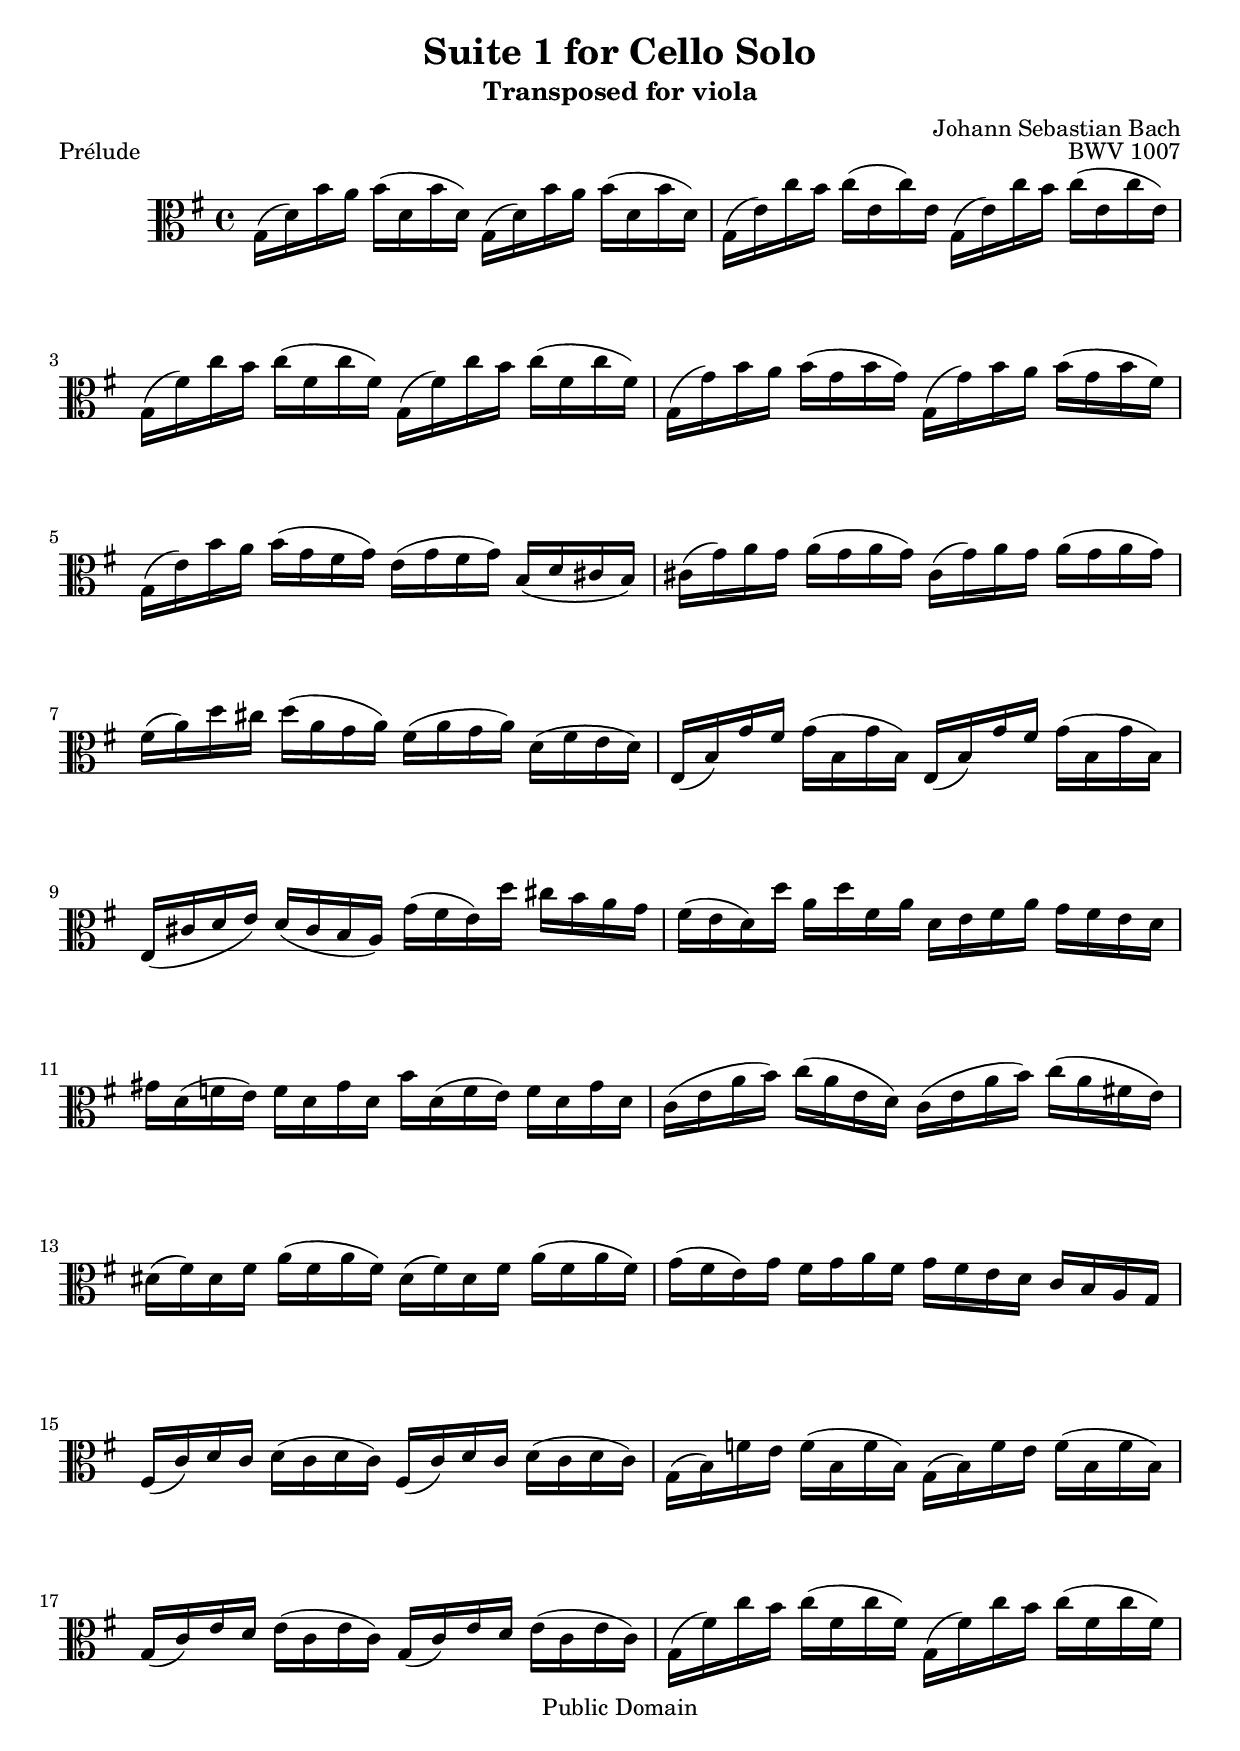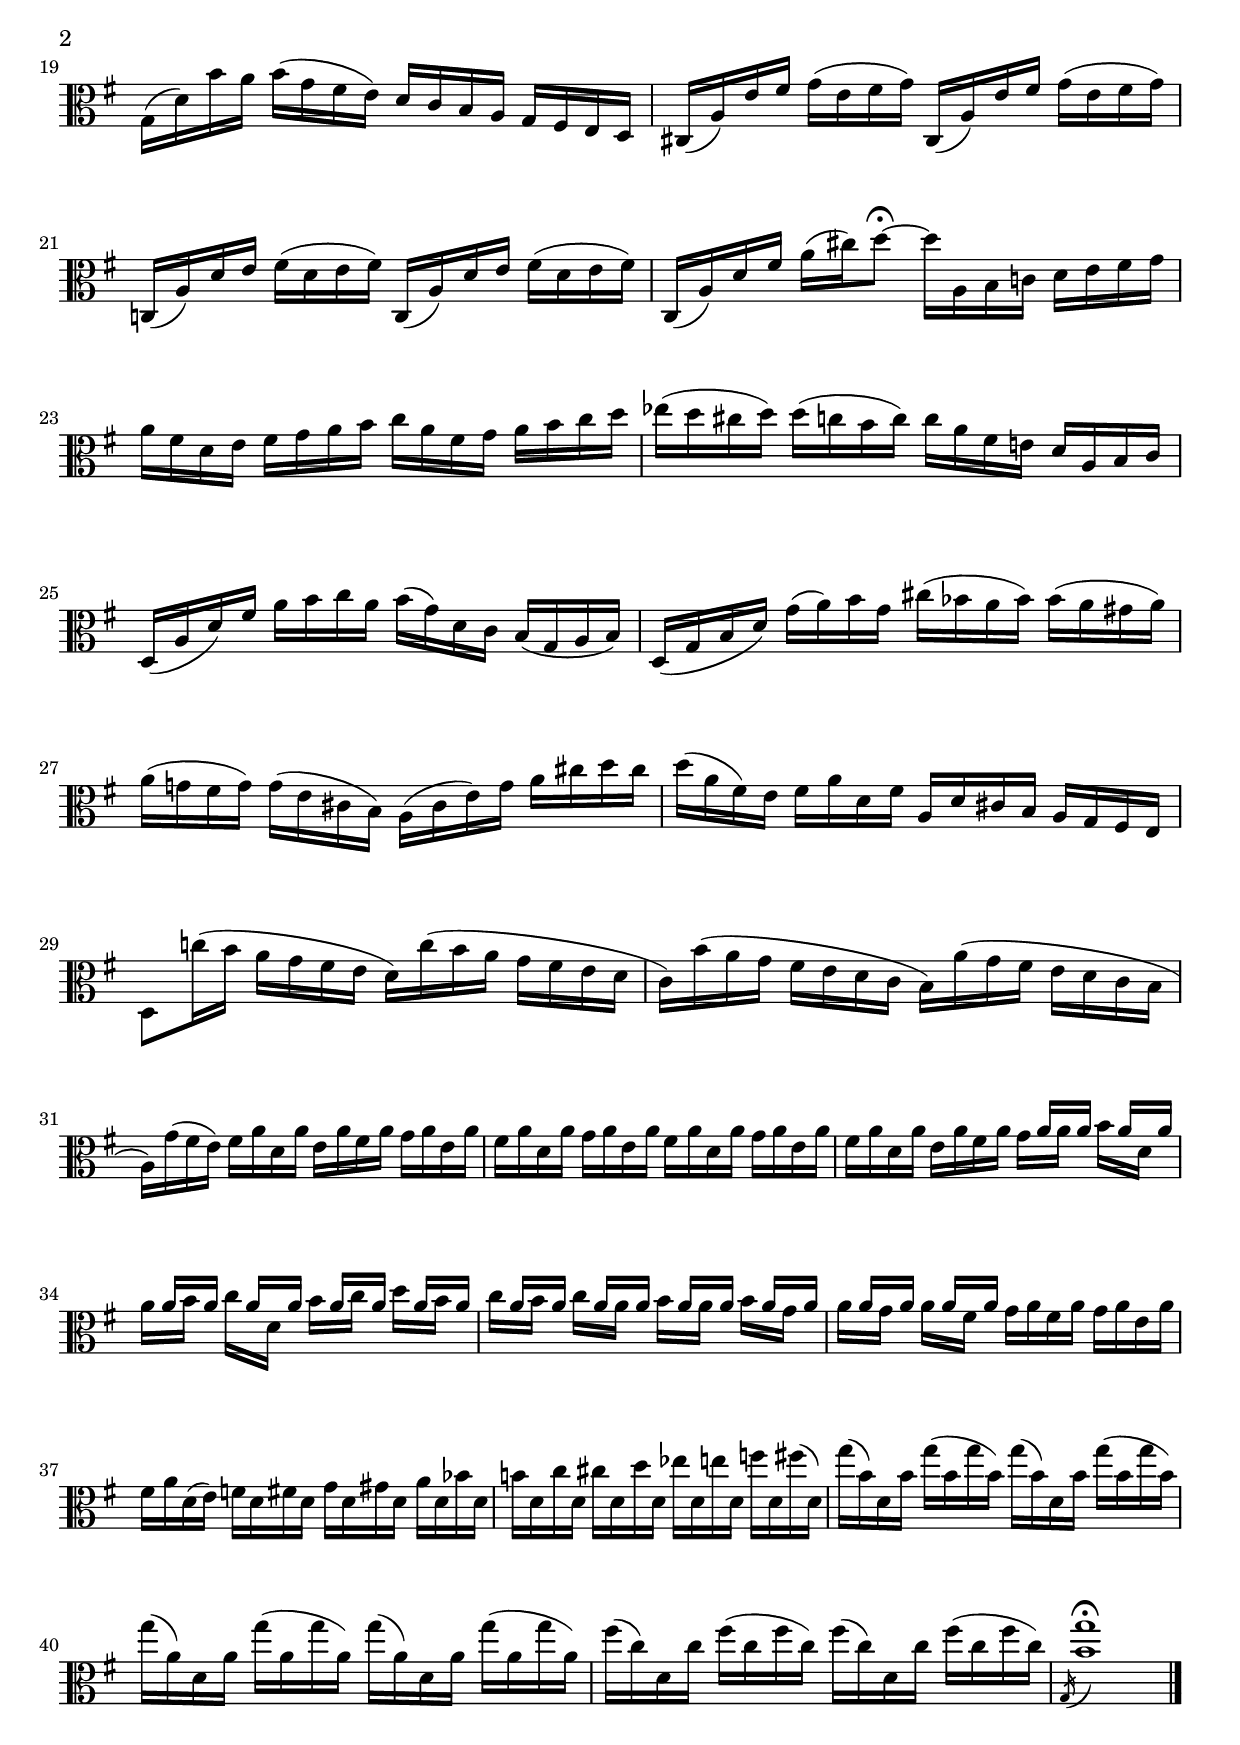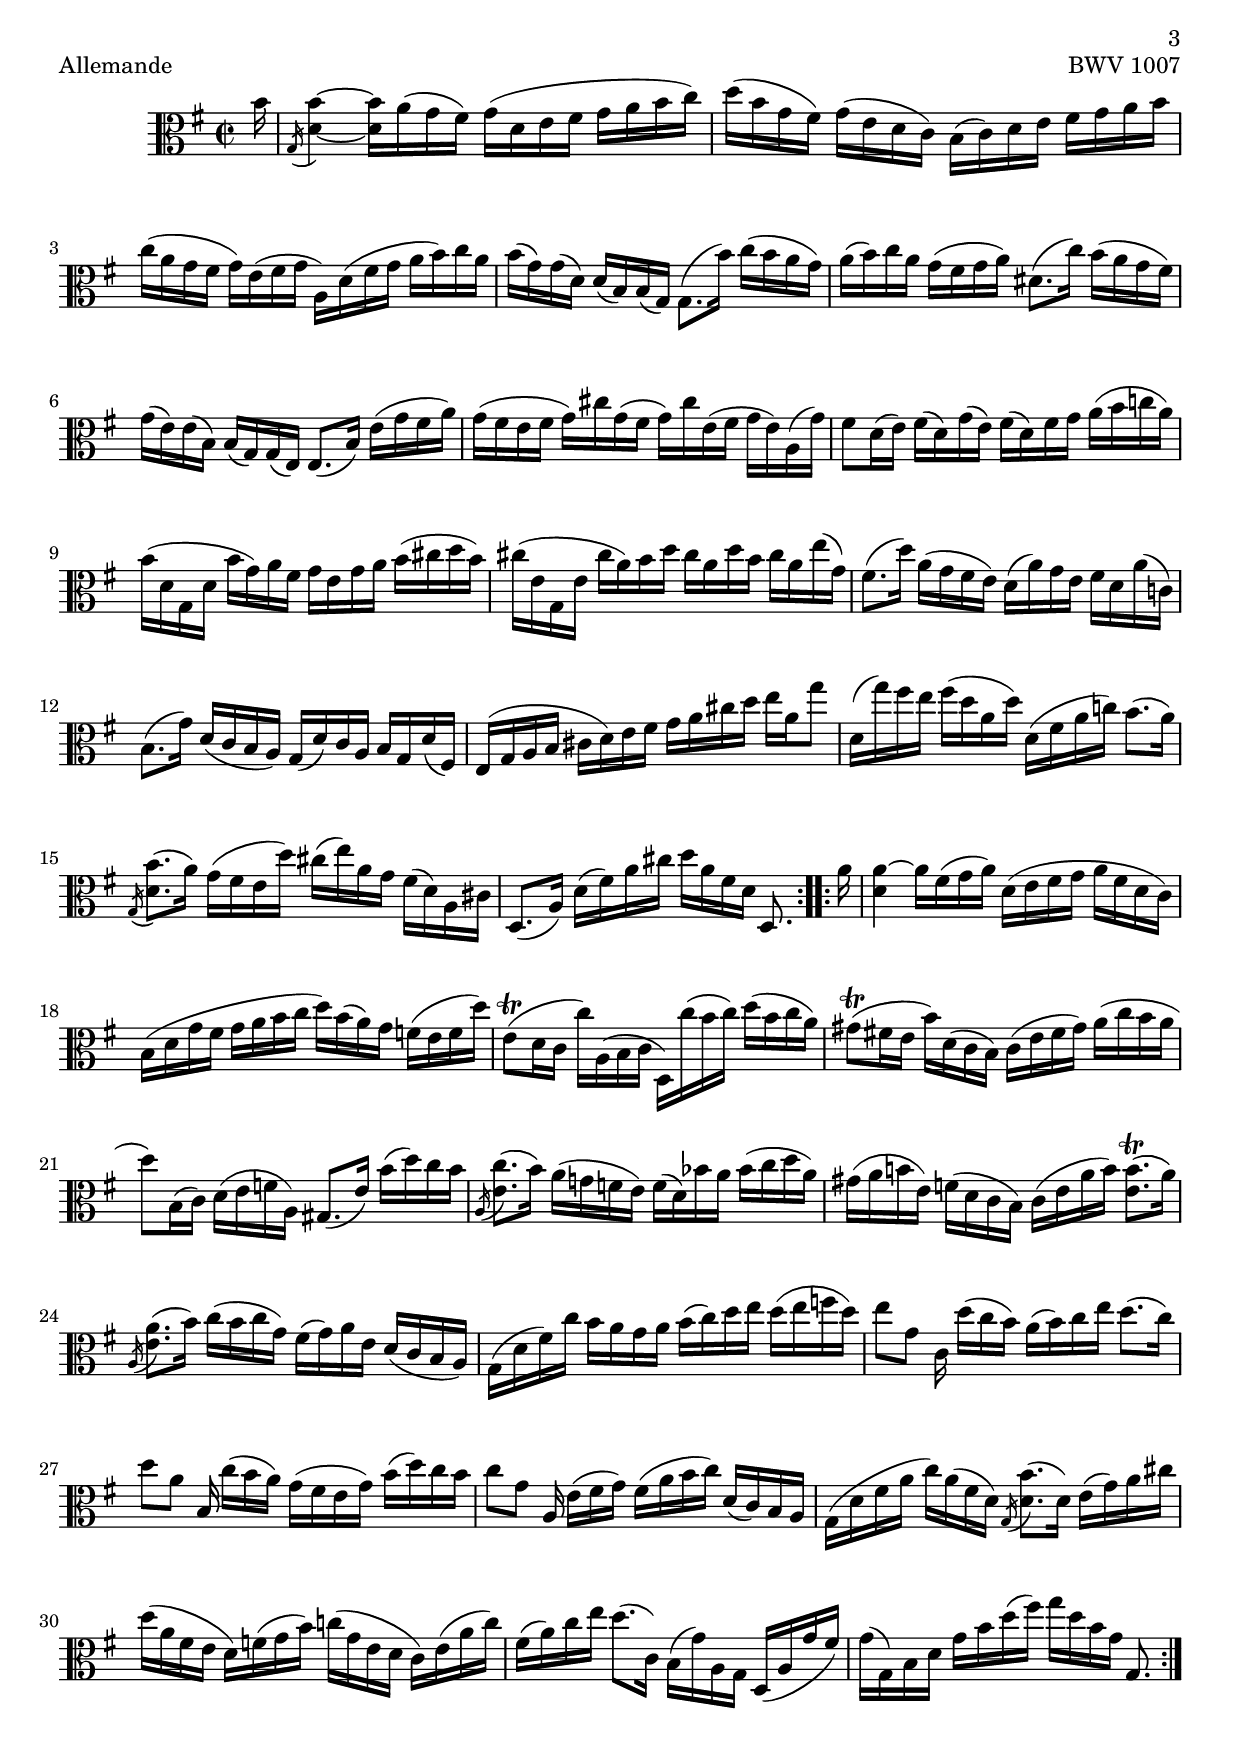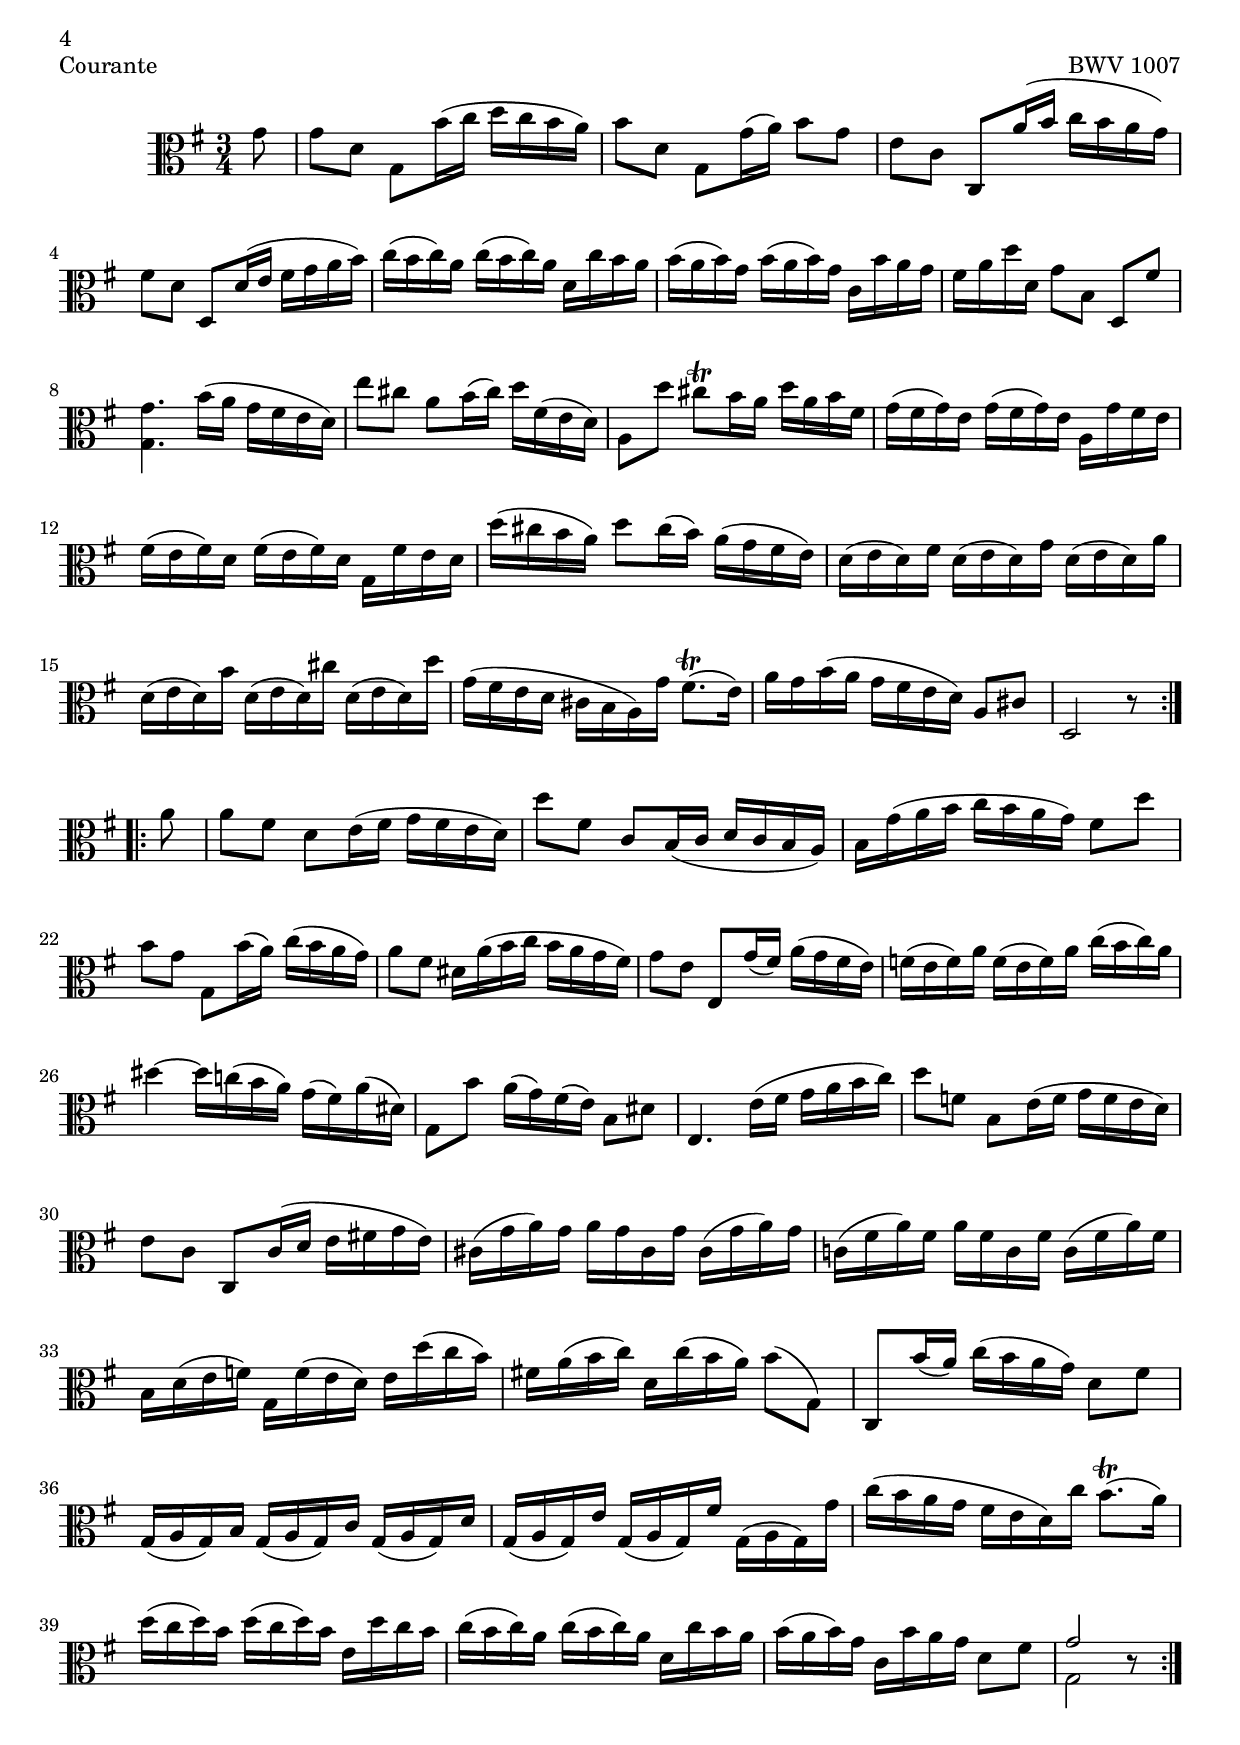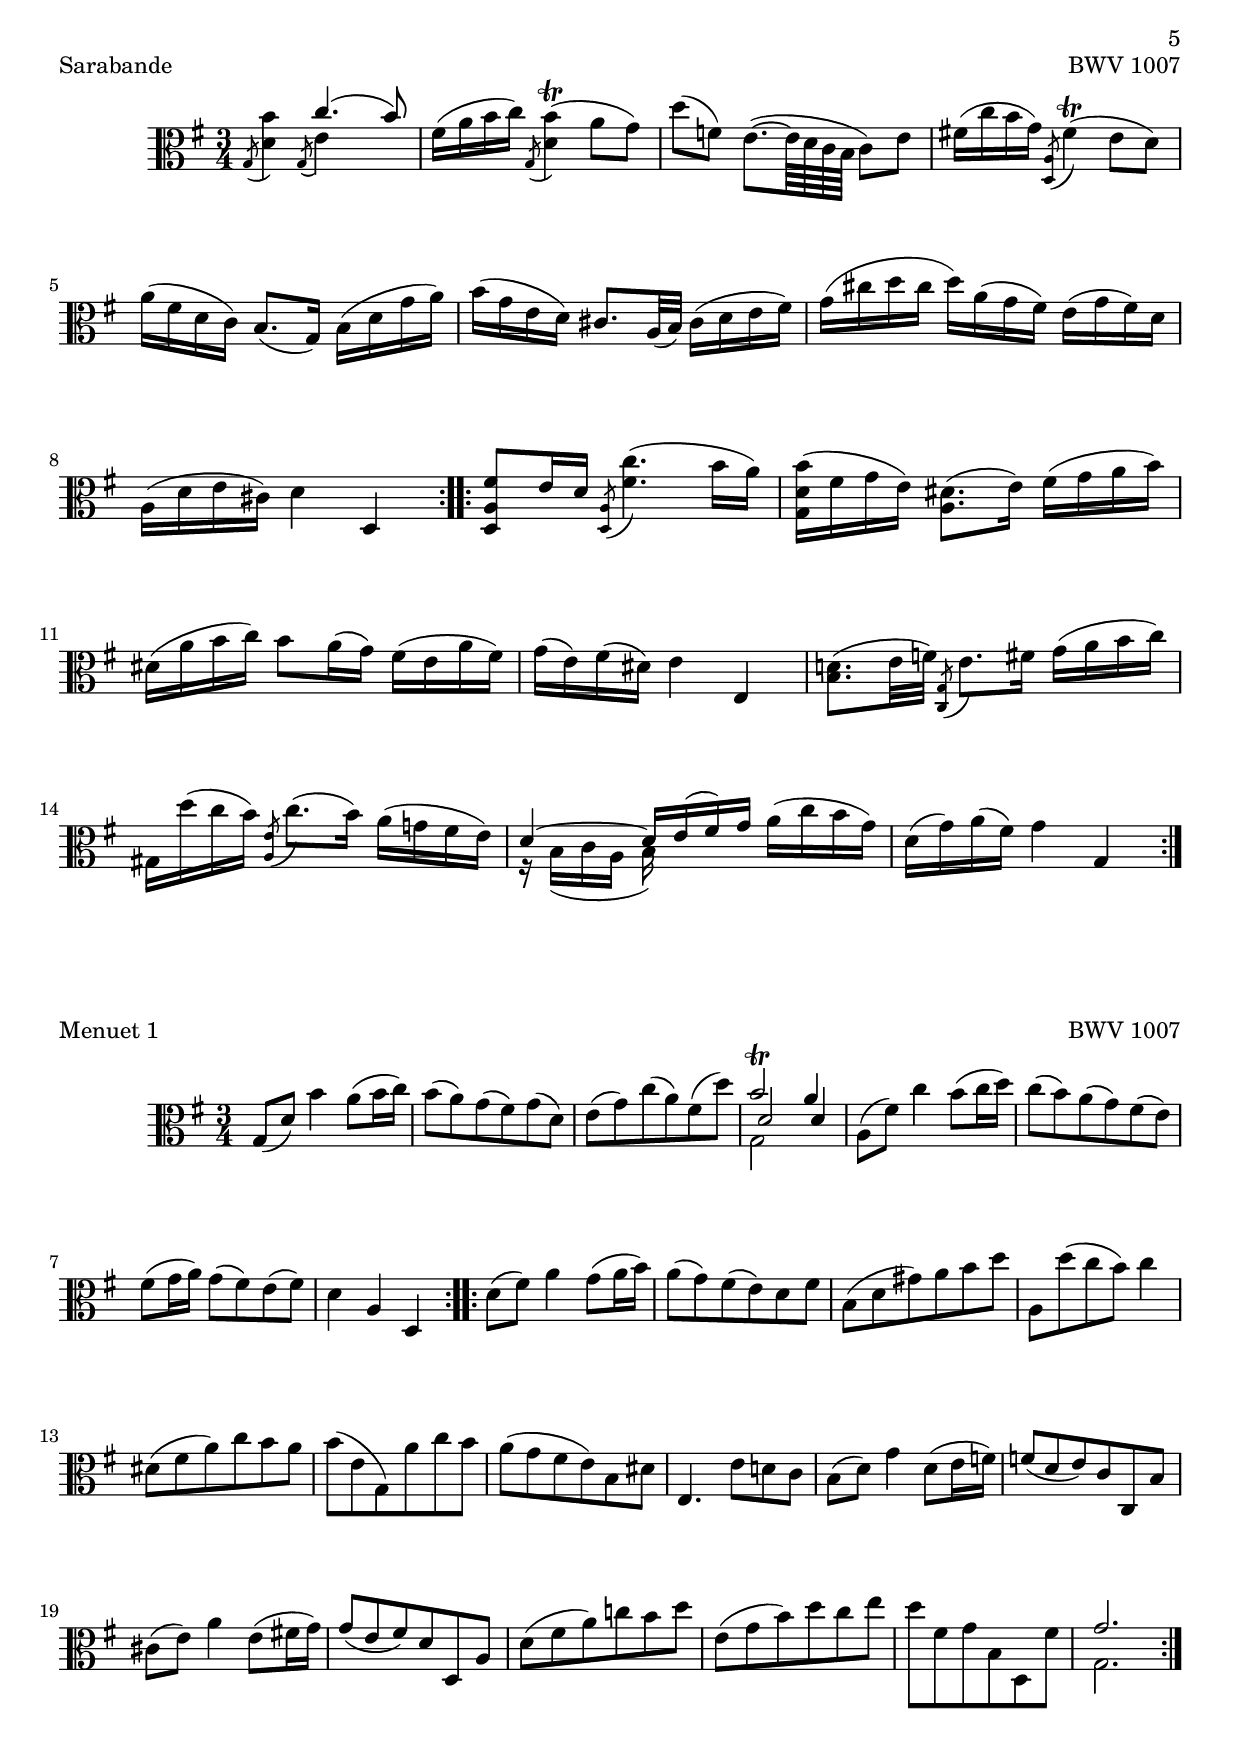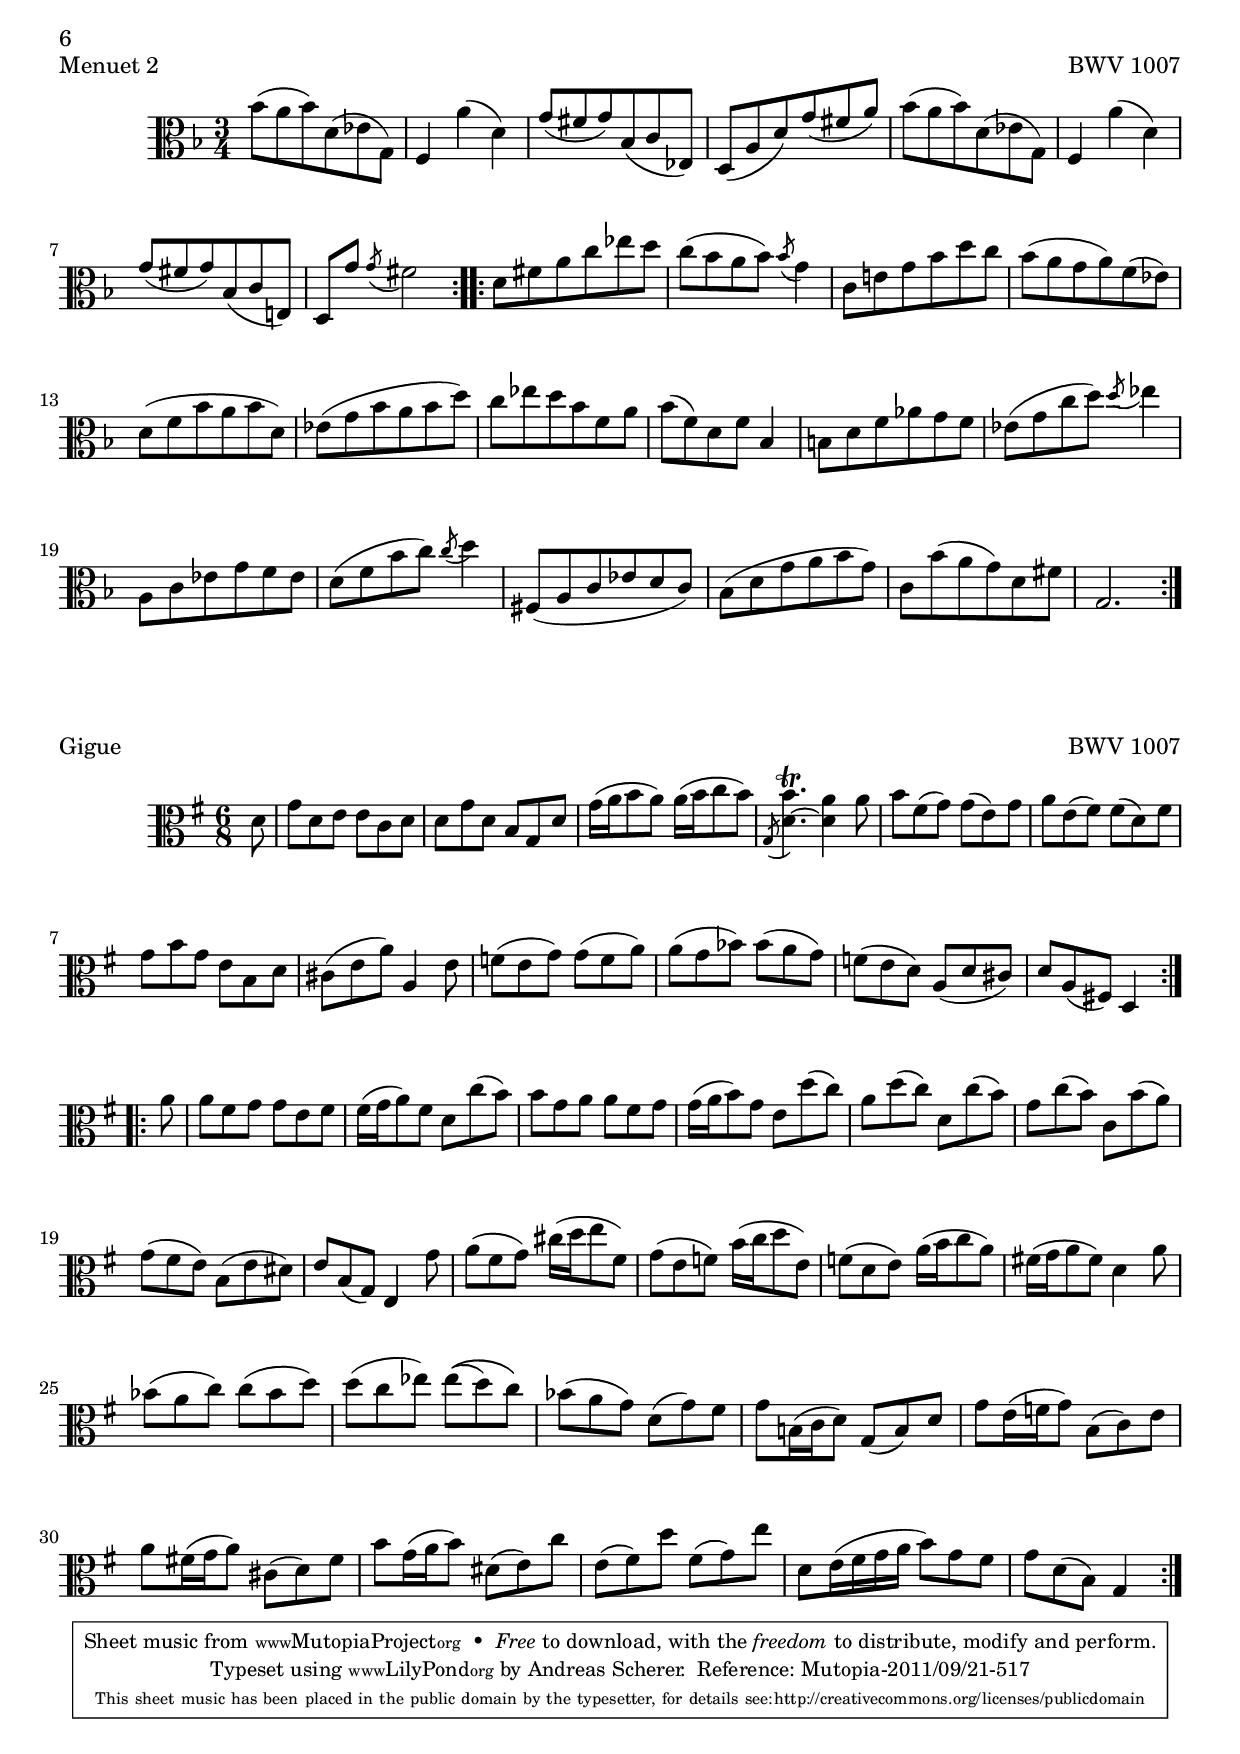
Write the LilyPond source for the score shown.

\version "2.18.2"

\header {
	title = "Suite 1 for Cello Solo"
        subtitle = "Transposed for viola"
	opus = "BWV 1007"
	composer = "Johann Sebastian Bach"
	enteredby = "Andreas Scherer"

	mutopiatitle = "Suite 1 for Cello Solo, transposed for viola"
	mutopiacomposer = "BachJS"
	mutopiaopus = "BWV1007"
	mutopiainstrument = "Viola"
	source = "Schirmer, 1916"
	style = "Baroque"
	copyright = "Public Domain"
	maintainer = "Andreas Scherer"
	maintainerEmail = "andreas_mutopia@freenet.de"
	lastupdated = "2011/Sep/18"

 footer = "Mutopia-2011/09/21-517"
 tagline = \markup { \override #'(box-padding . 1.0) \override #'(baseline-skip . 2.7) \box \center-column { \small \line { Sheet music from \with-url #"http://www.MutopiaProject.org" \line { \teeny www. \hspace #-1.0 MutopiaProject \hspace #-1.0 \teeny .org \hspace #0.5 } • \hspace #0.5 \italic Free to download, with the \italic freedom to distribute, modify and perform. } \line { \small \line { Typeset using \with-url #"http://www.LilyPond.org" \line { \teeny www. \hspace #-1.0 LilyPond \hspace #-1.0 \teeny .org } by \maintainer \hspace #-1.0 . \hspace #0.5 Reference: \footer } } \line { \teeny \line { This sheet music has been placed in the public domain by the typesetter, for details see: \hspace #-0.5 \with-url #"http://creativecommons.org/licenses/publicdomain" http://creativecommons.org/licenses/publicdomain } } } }
}

\version "2.18.2"

prelude = \context Staff \relative c' {

	\time 4/4
	\key g \major
	\set Staff.midiInstrument = "cello"

	% 1
	g16(d') b' a b( d, b' d,) g,(d') b' a b( d, b' d,) |
	g,(e') c' b c( e, c' )e, g,(e') c' b c( e, c' e,) |
	g,(fis') c' b c( fis, c' fis,) g,(fis') c' b c( fis, c' fis,) |
	g,(g') b a b( g b g) g,(g') b a b( g b fis) |
	g,(e') b' a b( g fis g) e( g fis g) b,( d cis b) |
	% 6
	cis(g') a g a( g a g) cis,(g') a g a( g a g) |
	fis(a) d cis d( a g a) fis( a g a) d,( fis e d) |
	e,(b') g' fis g( b, g' b,) e,(b') g' fis g( b, g' b,) |
	e,(cis' d e) d( cis b a) g'(fis e) d' cis b a g |
	fis(e d) d' a d fis, a d, e fis a g fis e d |
	% 11
	gis d( f e) f d gis d b' d,( f e) f d gis d |
	c(e a b) c( a e d) c(e a b) c( a fis! e) |
	dis(fis) dis fis a( fis a fis) dis(fis) dis fis a( fis a fis) |
	g(fis e) g fis g a fis g fis e d c b a g |
	fis( c') d c d( c d c) fis,( c') d c d( c d c) |
	% 16
	g( b) f' e f( b, f' b,) g( b) f' e f( b, f' b,) |
	g( c) e d e( c e c) g( c) e d e( c e c) |
	g( fis') c' b c( fis, c' fis,) g,( fis') c' b c( fis, c' fis,) |
	g,( d') b' a b( g fis e) d c b a g fis e d |
	cis( a') e' fis g( e fis g) cis,,( a') e' fis g( e fis g) |
	% 21
	c,,!( a') d e fis( d e fis) c,( a') d e fis( d e fis) |
	c,( a') d fis a( cis) d8\fermata~d16 a, b c! d e fis g |
	a fis d e fis g a b c a fis g a b c d |
	ees(d cis d) d( c b c) c a fis e! d a b c |
	d,( a' d) fis a b c a b( g) d c b( g a b) |
	% 26
	d,( g b d) g( a) b g cis( bes a bes) bes( a gis a) |
	a( g! fis g) g( e cis b) a( cis e) g a cis d cis |
	d( a fis) e fis a d, fis a, d cis b a g fis e |
	d8 c''!16(b a g fis e d) c'(b a g fis e d |
	c) b'(a g fis e d c b) a'(g fis e d c b |
	% 31
	a) g'(fis e) fis a d, a' e a fis a g a e a |
	fis a d, a' g a e a fis a d, a' g a e a |
	fis a d, a' e a fis a <<{s a[ s a] s a[ s a]}
		\\ {g[ s a] s b[ s d,] s}>> |
	<<{s a'[ s a] s a[ s a] s a[ s a] s a[ s a]}
		\\ {a[ s b] s c[ s d,] s b'[ s c] s d[ s b] s}>> |
	<<{s a[ s a] s a[ s a] s a[ s a] s a[ s a]}
		\\ {c[ s b] s c[ s a] s b[ s a] s b[ s g] s}>> |
	% 36
	<<{s a[ s a] s a[ s a]} \\ {a[ s g] s a[ s fis] s}>> g a fis a g a e a |
	fis a d,( e) f d fis d g d gis d a' d, bes' d, |
	b'! d, c' d, cis' d, d' d, ees' d, e' d, f' d, fis'( d,) |
	g'( b,) d, b' g'( b, g' b,) g'( b,) d, b' g'( b, g' b,) |
	g'( a,) d, a' g'( a, g' a,) g'( a,) d, a' g'( a, g' a,) |
	% 41
	fis'( c) d, c' fis( c fis c) fis( c) d, c' fis( c fis c) |
	\acciaccatura g, <b' g'>1\fermata | \bar "|."
}

\version "2.18.2"

allemande = \context Staff \relative c'' {

	\time 2/2
	\key g \major
	\set Staff.midiInstrument = "cello"

	\repeat volta 2 {
	    \partial 16 b16 |
	% 1
	    \acciaccatura g,16 <b' d,>4~<b d,>16[ a( g fis]) g16[(d e fis] g[a b c)] |
	    d[(b g fis]) g[( e d c]) b[(c) d e] fis[g a b] |
	    c[(a g fis] g[) e( fis g] a,[) d( fis g] a[ b) c a] |
	    b[(g) g(d)] d[(b) b(g)] g8.[(b'16]) c[( b a g]) |
	    a[(b) c a] g[(fis g a)] dis,8.[(c'16]) b[(a g fis]) |
	% 6
	    g[(e) e(b)] b[(g) g(e)] e8.[(b'16]) e[(g fis a]) |
	    g[(fis e fis] g[)cis g(fis] g[)cis e,(fis] g[e) a,( g']) |
	    fis8[ d16( e]) fis[(d) g( e]) fis[(d) fis g] a[(b c! a]) |
	    b[(d, g, d'] b'[g) a fis] g[e g a] b[(cis d b]) |
	    cis[(e, g, e'] cis'[a) b d] cis[a d b] cis[a e'( g,]) |
	% 11
	    fis8.[( d'16]) a[(g fis e)] d[(a') g e] fis d a'( c,!]) |
	    b8.[( g'16]) d[(c b a)] g[(d') c a] b[g d'( fis,]) |
	    e[(g a b] cis[d) e fis] g[a cis d] e[ a, g'8] |
	    d,16[(g') fis e] fis[(d a d]) d,[(fis a c!]) b8.[( a16]) |
	    \acciaccatura g,16 <b' d,>8.[( a16]) g16[(fis e d']) cis[(e) a, g] fis[(d) a cis] |
	% 16
	    d,8.[(a'16]) d[(fis) a cis] d[a fis d] d,8. } \repeat volta 2 { a''16 |
	    <a d,>4~a16 fis(g a) d,16[(e fis g] a[fis d c]) |
	    b[(d g fis] g[a b c] d[) b( a) g] f[(e f d']) |
	    e,8[(^\trill d16 c16] c'16[) a,( b c] d,[) c''( b c]) d[( b c a]) |
	    gis8[(^\trill fis!16 e16] b'16[) d,( c b]) c[( e fis gis]) a[( c b a] |
	% 21
	    d8[) b,16(c)] d[(e f a,]) gis8.[( e'16]) b'[( d) c b] |
	    \acciaccatura a,16 <c' e,>8.[( b16]) a16[( g! f e]) f[( d) bes' a] bes[( c d a]) |
	    gis[(a b! e,]) f[( d c b)] c[( e a b]) <b e,>8.[(^\trill a16]) |
	    \acciaccatura a,16 <a' e>8.[( b16]) c16[(b c g]) fis[( g) a e] d[( c b a]) |
	    g[( d'fis) c'] b[a g a] b[( c) d e] d[( e f d]) |
	% 26
	    e8[ g,] c,16 d'[( c b]) a[( b) c e] d8.[( c16]) |
	    d8[ a] b,16 c'[( b a]) g[( fis e g]) b[( d) c b] |
	    c8[ g] a,16 e'[( fis g]) fis[( a b c)] d,[( c) b a] |
	    g[( d' fis a] c[) a( fis d])
		    \acciaccatura g,16 <b' d,>8.[( d,16]) e16[( g) a cis] |
	    d[( a fis e] d[) f( g b]) c![( g e d] c[) e( a c]) |
	    fis,[( a) c e] d8.[( c,16]) b[( g') a, g] d[( a' g' fis]) |
	    g[( g,) b d] g[ b d( fis]) g[d b g] g,8. 
	}
}

\version "2.18.2"

courante = \context Staff \relative c'' {

	\time 3/4
	\key g \major
	\set Staff.midiInstrument = "cello"

	\partial 8 g8 |
	% 1
	g d g,[b'16( c] d c b a) |
	b8 d, g,[g'16( a]) b8 g | 
	e c c,[a''16( b] c b a g) |
	% 4
	fis8 d d,[d'16( e] fis g a b) | 
	c( b c) a c( b c) a d, c' b a |
	b( a b) g b( a b) g c, b' a g | 
	fis a d d, g8[ b,] d,[ fis'] |
	% 8
	<g g,>4. b16( a g fis e d) | 
	e'8 cis a[ b16( cis)] d fis,( e d) |
	a8 d' cis[\trill b16 a] d a b fis | 
	g( fis g) e g( fis g) e a, g' fis e |
	% 12
	fis( e fis) d fis( e fis) d g, fis' e d |
	d'( cis b a) d8 cis16( b) a( g fis e) | 
	d( e d) fis d( e d) g d( e d) a' |
	% 15
	d,( e d) b' d,( e d) cis' d,( e d) d' |
	g,( fis e d cis b a) g' fis8.(\trill e16) |
	a g b( a g fis e d) a8 cis | 
	d,2 r8 \bar ":|.|:" \break a''8 | 
	% 19
	a fis d[e16( fis] g fis e d) | 
	d'8 fis, c[ b16( c] d c b a) |
	b g'( a b c b a g) fis8 d' | 
	b g g,[ b'16( a]) c( b a g) |
	% 23
	a8 fis dis16 a'( b c b a g fis) | 
	g8 e e,[ g'16( fis)] a( g fis e) |
	f( e f) a f(e f) a c( b c) a | 
	dis4~ dis16 c!( b a) g( fis) a( dis,!) |
	% 27
	g,8 b' a16( g) fis( e) b8 dis | 
	e,4. e'16( fis g a b c) |
	d8 f, b,[ e16( f] g f e d) | 
	e8 c c, [c'16( d] e fis! g e) |
	% 31
	cis( g' a) g a g cis, g' cis,( g' a) g |
	c,!( fis a) fis a fis c fis c( fis a) fis |
	b, d( e f) g, f'( e d) e d'( c b) | 
	fis! a( b c) d, c'( b a) b8( g,) |
	% 35
	c, b''16( a) c( b a g) d8 fis | 
	g,16( a g) b g( a g) c g( a g) d' |
	g,( a g) e' g,( a g) fis' g,( a g) g' |
	c( b a g fis e d) c' b8.(\trill a16) |
	% 39
	d( c d) b d( c d) b e, d' c b | 
	c( b c) a c( b c) a d, c' b a |
	b( a b) g c, b' a g d8 fis | 
	<<{g2}\\{g,}>>  r8 \bar ":|."
}

\version "2.18.2"

sarabande = \context Staff \relative c'' {

	\time 3/4
	\key g \major
	\set Staff.midiInstrument = "cello"

    \repeat volta 2 {
	% 1
	    \acciaccatura g,8 <b' d,>4 \acciaccatura g,8 <<{c'4.( b8)} \\ {e,4}>> 
	    fis16(a b c) \acciaccatura g,8 <b' d,>4^\trill( a8 g) |
	    d'[( f,]) e8.[(~e64 d c b] c8[) e] |
	    fis!16( c' b g) \acciaccatura <a, d,>8 fis'4^\trill( e8 d) |
	% 5
	    a'16( fis d c) b8.( g16) b( d g a) |
	    b( g e d) cis8. a32( b) cis16( d e fis) |
	    g( cis d cis d) a( g fis) e( g fis) d |
	% 8
	    a( d e cis) d4 d, |
	}
	\repeat volta 2 {
	    <fis' a, d,>8 e16 d \acciaccatura <a d,>8  <c' fis,>4.( b16 a) |
	    <b d, g,>16( fis g e) <dis a>8.( e16) fis16( g a b) |
	% 11
	    dis,( a' b c) b8 a16( g) fis( e a fis) | g( e) fis( dis) e4 e, |
	    <d'! b>8.( e32 f) \acciaccatura <g, c,>8 e'8. fis16 g16( a b c) |
	% 14
	    gis, d''(c b) \acciaccatura <e, a,>8 c'8.( b16) a16( g! fis e) |
	    <<{d4~d16 e( fis) g} \\ {r16 b,[(c a] b)}>> a'( c b g) |
	    d( g) a( fis) g4 g, |
	}
}

\version "2.18.2"

menuetI = \context Staff \relative c' {

	\time 3/4
	\key g \major
	\set Staff.midiInstrument = "cello"

	\repeat volta 2 { g8( d') b'4 a8( b16 c) | b8( a) g( fis) g( d) | e( g) c( a) fis( d') |
	<<{b2\trill a4}\\{g,2 s4}\\{d'2 d4}>> |
	a8( fis') c'4 b8( c16 d) | c8( b) a( g) fis( e) |
	fis( g16 a) g8( fis) e( fis) | d4 a d, | }
	\repeat volta 2 { d'8( fis) a4 g8( a16 b) | a8( g) fis( e) d fis |
	b,( d gis) a b d | a, d'( c b) c4 | dis,8( fis a) c b a |
	b( e, g,) a' c b | a( g fis e) b dis | e,4. e'8[ d! c] |
	b( d) g4 d8( e16 f) | f8( d e) c c, b' |
	cis( e) a4 e8( fis!16 g) | g8( e fis) d d, a' |
	d( fis a) c! b d | e,( g b) d c e | d fis, g b, d, fis' |
	<<{g2.}\\{g,2.}>> |}
}

\version "2.18.2"

menuetII = \context Staff \relative c'' {

	\time 3/4
	\key d \minor
	\set Staff.midiInstrument = "cello"

    \repeat volta 2 {
	    bes8(a bes) d,( ees g,) | f4 a'( d,) | g8(fis g) bes,( c ees,) |
	    d( a' d) g( fis a) | bes(a bes) d,( ees g,) | f4 a'( d,) |
	    g8(fis g) bes,( c e,!) | d g' \acciaccatura g8 fis2 |
	}
	\repeat volta 2 {
	    d8 fis a c ees d | c(bes a bes) \acciaccatura bes8 g4 | c,8 e! g bes d c |
	    bes(a g a) f( ees) | d( f bes a bes d,) | ees( g bes a bes d) |
	    c ees d bes f a | bes( f) d f bes,4 | b8 d f aes g f |
	    ees(g c d) \acciaccatura d8 ees4 | a,,8 c ees g f ees |
            d(f bes c) \acciaccatura c8 d4 |
	    fis,,8( a c ees d c) | bes( d g a bes g) |
	    c, bes'(a g) d fis |
	    g,2. |
	}
}

\version "2.18.2"

gigue = \context Staff \relative c' {

	\time 6/8
	\key g \major
	\set Staff.midiInstrument = "cello"

    %\tempo 4 = 90
    \repeat volta 2 {
	    \partial 8 d8 
	    g d e e c d | d g d b g d' |
	    g16(a b8 a) a16(b c8 b) | \acciaccatura g,8 <b' d,>4.^\trill~<a d,>4 a8 |
	%6
	    b fis(g) g( e) g | a e(fis) fis( d) fis | g b g e b d |
	    cis( e a) a,4 e'8 | f( e g) g( f a) | a( g bes) bes( a g) |
	%12
	    f( e d) a( d cis) | d a( fis!) d4 } \break \repeat volta 2 { a''8 | 
	    a fis g g e fis |
	    fis16( g a8) fis d c'(b) | b g a a fis g | g16(a b8) g e d'(c) |
	    a d(c) d, c'(b) | g c(b) c, b'(a) | g( fis e) b( e dis) |
	    e b(g) e4 g'8 | a( fis g) cis16(d e8 fis,) | g( e f) b16( c d8 e,) |
	    f( d e) a16( b c8 a) | fis!16( g a8 fis) d4 a'8 | bes( a c) c( bes d) |
	    d( c ees) ees(\( d) c\) | bes( a g) d( g) fis | g b,!16(c d8) g,( b) d |
	    g e16(f g8) b,(c) e | a fis!16(g a8) cis,(d) fis | b g16(a b8) dis,(e) c' |
	    e,(fis) d' fis,(g) e' | d, e16(fis g a b8) g fis |
	    g d( b) g4
	}
}


\book {

\score { { \clef "alto" \prelude }
	\layout { }
	\header { piece = "Prélude" }
	\midi {}
}
\pageBreak

\score { { \clef "alto" \allemande }
	\layout { system-count = #11 }
	\header { piece = "Allemande" }
	\midi {}
}
\pageBreak

\score { { \clef "alto" \courante }
	\layout { }
	\header { piece = "Courante" }
	\midi {}
}
\pageBreak

\score { { \clef "alto" \sarabande }
	\layout { system-count = #5 }
	\header { piece = "Sarabande" }
	\midi {}
}

\score { { \clef "alto" \menuetI }
	\layout { }
	\header { piece = "Menuet 1" }
	\midi {}
}
\pageBreak

\score { { \clef "alto" \menuetII }
	\layout { }
	\header { piece = "Menuet 2" }
	\midi {}
}

\score { { \clef "alto" \gigue }
	\layout { }
	\header { piece = "Gigue" }
	\midi {}
}

}
